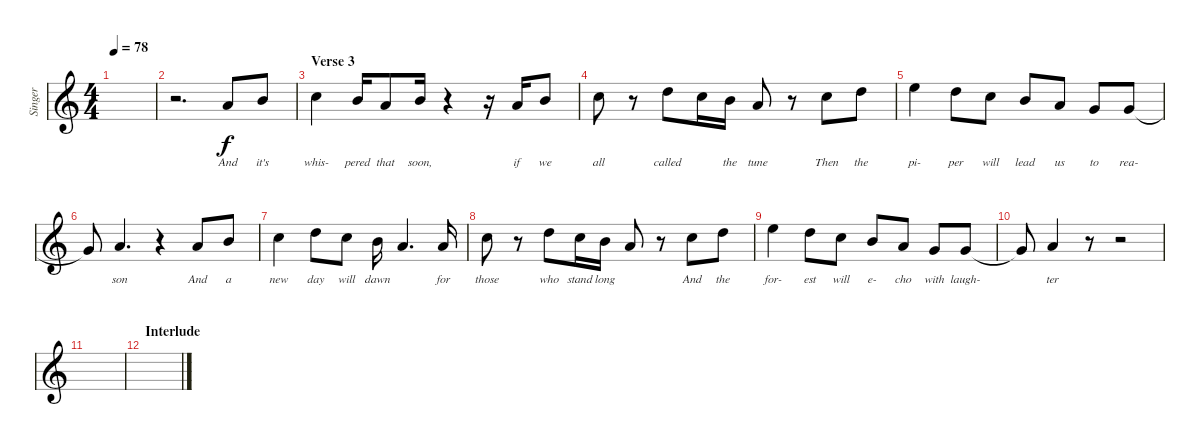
\defaultSystemsLayout 4
\bracketExtendMode groupsimilarinstruments
\otherSystemsTrackNameOrientation horizontal
\track ("Vox (Plant)" "Singer") {mute instrument voiceoohs}
\staff {score}
\tuning (E4 B3 G3 D3 A2 E2)
\ts (4 4)
\tempo 78
\clef g2
\scale
0.333333
\ks c
|
\scale
0.333333 r.2{d beam Down} 5.1.8{lyrics (0 "And") lyrics (1 "") lyrics (2 "") lyrics (3 "") lyrics (4 "") beam Up} 7.1.8{lyrics (0 "it's") lyrics (1 "") lyrics (2 "") lyrics (3 "") lyrics (4 "") beam Up} |
\section ("" "Verse 3")
\scale
0.333333 8.1.4{lyrics (0 "whis-") lyrics (1 "") lyrics (2 "") lyrics (3 "") lyrics (4 "") beam Down} 7.1.16{lyrics (0 "pered") lyrics (1 "") lyrics (2 "") lyrics (3 "") lyrics (4 "") beam Up} 5.1.8{lyrics (0 "that") lyrics (1 "") lyrics (2 "") lyrics (3 "") lyrics (4 "") beam Up} 7.1.16{lyrics (0 "soon,") lyrics (1 "") lyrics (2 "") lyrics (3 "") lyrics (4 "") beam Up} r.4{beam Up} r.16{beam Up} 5.1.16{lyrics (0 "if") lyrics (1 "") lyrics (2 "") lyrics (3 "") lyrics (4 "") beam Up} 7.1.8{lyrics (0 "we") lyrics (1 "") lyrics (2 "") lyrics (3 "") lyrics (4 "") beam Up} |
\scale
0.333333 8.1.8{lyrics (0 "all") lyrics (1 "") lyrics (2 "") lyrics (3 "") lyrics (4 "") beam Down} r.8{beam Down} 10.1.8{lyrics (0 "called") lyrics (1 "") lyrics (2 "") lyrics (3 "") lyrics (4 "") beam Down} 8.1.16{beam Down} 7.1.16{lyrics (0 "the") lyrics (1 "") lyrics (2 "") lyrics (3 "") lyrics (4 "") beam Down} 5.1.8{lyrics (0 "tune") lyrics (1 "") lyrics (2 "") lyrics (3 "") lyrics (4 "") beam Up} r.8{beam Up} 8.1.8{lyrics (0 "Then") lyrics (1 "") lyrics (2 "") lyrics (3 "") lyrics (4 "") beam Down} 10.1.8{lyrics (0 "the") lyrics (1 "") lyrics (2 "") lyrics (3 "") lyrics (4 "") beam Down} |
\scale
0.333333 12.1.4{lyrics (0 "pi-") lyrics (1 "") lyrics (2 "") lyrics (3 "") lyrics (4 "") beam Down} 10.1.8{lyrics (0 "per") lyrics (1 "") lyrics (2 "") lyrics (3 "") lyrics (4 "") beam Down} 8.1.8{lyrics (0 "will") lyrics (1 "") lyrics (2 "") lyrics (3 "") lyrics (4 "") beam Down} 7.1.8{lyrics (0 "lead") lyrics (1 "") lyrics (2 "") lyrics (3 "") lyrics (4 "") beam Up} 5.1.8{lyrics (0 "us") lyrics (1 "") lyrics (2 "") lyrics (3 "") lyrics (4 "") beam Up} 3.1.8{lyrics (0 "to") lyrics (1 "") lyrics (2 "") lyrics (3 "") lyrics (4 "") beam Up} 3.1.8{lyrics (0 "rea-") lyrics (1 "") lyrics (2 "") lyrics (3 "") lyrics (4 "") beam Up} |
\scale
0.333333 3.1{t}.8{beam Up} 5.1.4{d lyrics (0 "son") lyrics (1 "") lyrics (2 "") lyrics (3 "") lyrics (4 "") beam Up} r.4{beam Up} 5.1.8{lyrics (0 "And") lyrics (1 "") lyrics (2 "") lyrics (3 "") lyrics (4 "") beam Up} 7.1.8{lyrics (0 "a") lyrics (1 "") lyrics (2 "") lyrics (3 "") lyrics (4 "") beam Up} |
\scale
0.333333 8.1.4{lyrics (0 "new") lyrics (1 "") lyrics (2 "") lyrics (3 "") lyrics (4 "") beam Down} 10.1.8{lyrics (0 "day") lyrics (1 "") lyrics (2 "") lyrics (3 "") lyrics (4 "") beam Down} 8.1.8{lyrics (0 "will") lyrics (1 "") lyrics (2 "") lyrics (3 "") lyrics (4 "") beam Down} 7.1.16{lyrics (0 "dawn") lyrics (1 "") lyrics (2 "") lyrics (3 "") lyrics (4 "") beam Down} 5.1.4{d beam Up} 5.1.16{lyrics (0 "for") lyrics (1 "") lyrics (2 "") lyrics (3 "") lyrics (4 "") beam Up} |
\scale
0.333333 8.1.8{lyrics (0 "those") lyrics (1 "") lyrics (2 "") lyrics (3 "") lyrics (4 "") beam Down} r.8{beam Down} 10.1.8{lyrics (0 "who") lyrics (1 "") lyrics (2 "") lyrics (3 "") lyrics (4 "") beam Down} 8.1.16{lyrics (0 "stand") lyrics (1 "") lyrics (2 "") lyrics (3 "") lyrics (4 "") beam Down} 7.1.16{lyrics (0 "long") lyrics (1 "") lyrics (2 "") lyrics (3 "") lyrics (4 "") beam Down} 5.1.8{beam Up} r.8{beam Up} 8.1.8{lyrics (0 "And") lyrics (1 "") lyrics (2 "") lyrics (3 "") lyrics (4 "") beam Down} 10.1.8{lyrics (0 "the") lyrics (1 "") lyrics (2 "") lyrics (3 "") lyrics (4 "") beam Down} |
\scale
0.333333 12.1.4{lyrics (0 "for-") lyrics (1 "") lyrics (2 "") lyrics (3 "") lyrics (4 "") beam Down} 10.1.8{lyrics (0 "est") lyrics (1 "") lyrics (2 "") lyrics (3 "") lyrics (4 "") beam Down} 8.1.8{lyrics (0 "will") lyrics (1 "") lyrics (2 "") lyrics (3 "") lyrics (4 "") beam Down} 7.1.8{lyrics (0 "e-") lyrics (1 "") lyrics (2 "") lyrics (3 "") lyrics (4 "") beam Up} 5.1.8{lyrics (0 "cho") lyrics (1 "") lyrics (2 "") lyrics (3 "") lyrics (4 "") beam Up} 3.1.8{lyrics (0 "with") lyrics (1 "") lyrics (2 "") lyrics (3 "") lyrics (4 "") beam Up} 3.1.8{lyrics (0 "laugh-") lyrics (1 "") lyrics (2 "") lyrics (3 "") lyrics (4 "") beam Up} |
\scale
0.333333 3.1{t}.8{beam Up} 5.1.4{lyrics (0 "ter") lyrics (1 "") lyrics (2 "") lyrics (3 "") lyrics (4 "") beam Up} r.8{beam Up} r.2{beam Up} |
\scale
0.333333 |
\section ("" "Interlude")
\scale
0.333333 |
\scale
0.333333 |
\scale
0.333333 |
\scale
0.333333 |
\scale
0.333333
